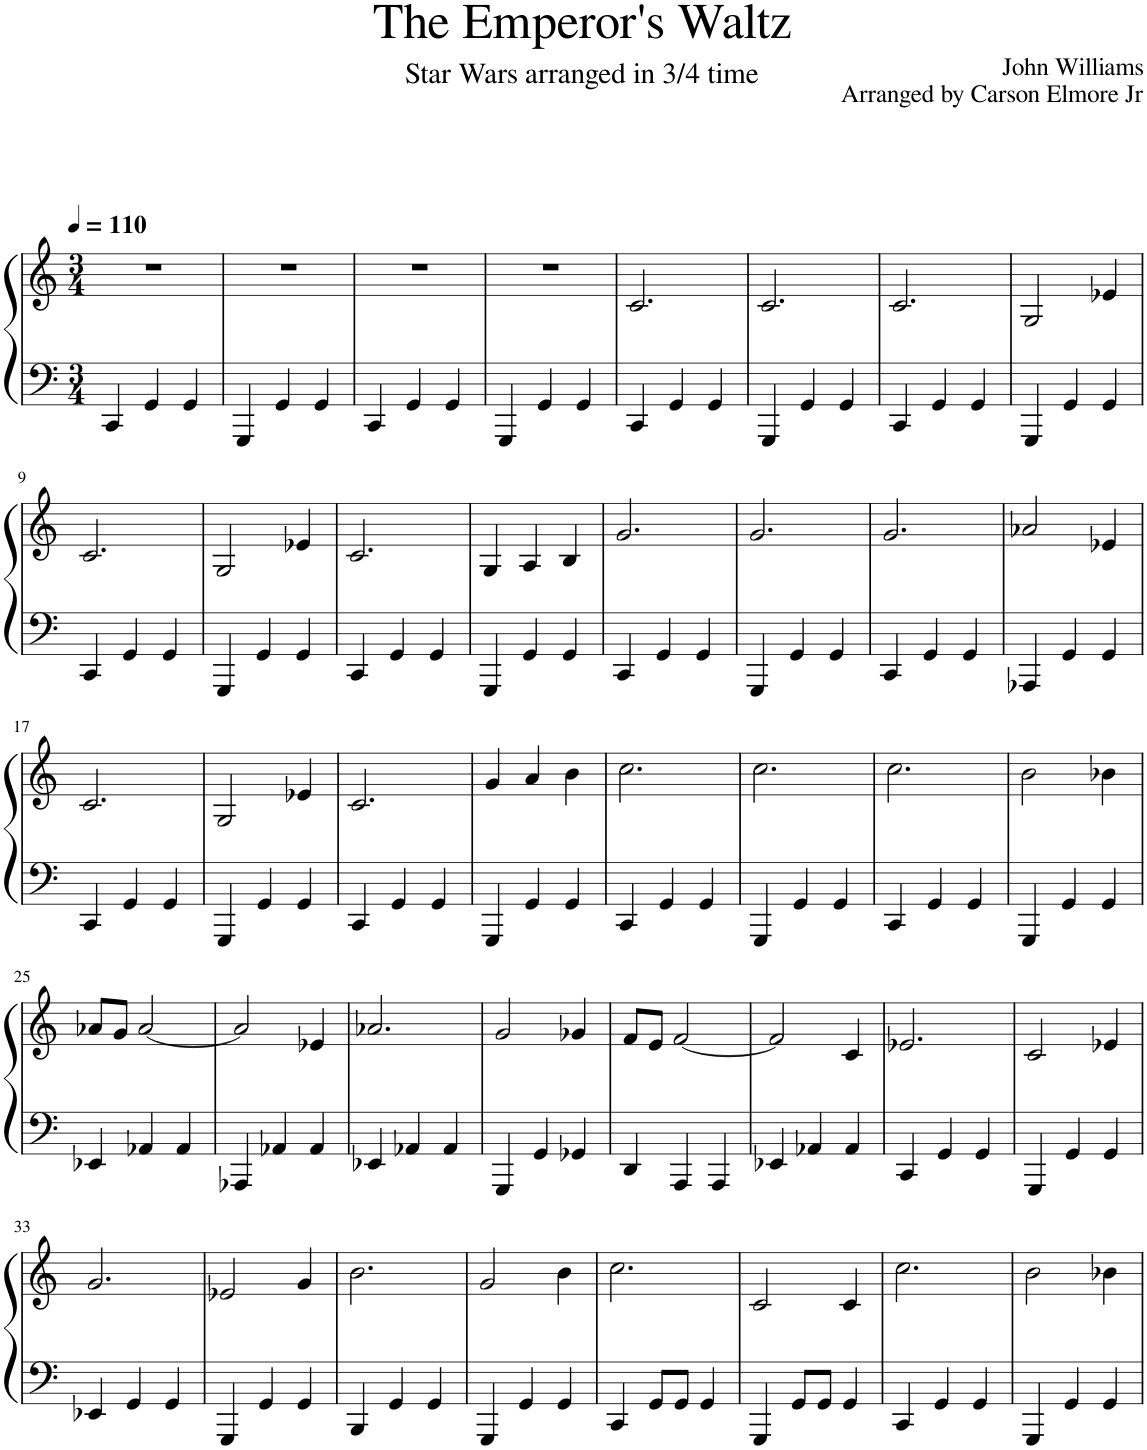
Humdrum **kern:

**kern	**kern
*part1	*part1
*staff2	*staff1
*I"Piano	*
*I'Pno.	*
*clefF4	*clefG2
*k[]	*k[]
*M3/4	*M3/4
*MM110	*MM110
=1	=1
4CC/	2.r
4GG/	.
4GG/	.
=2	=2
4GGG/	2.r
4GG/	.
4GG/	.
=3	=3
4CC/	2.r
4GG/	.
4GG/	.
=4	=4
4GGG/	2.r
4GG/	.
4GG/	.
=5	=5
4CC/	2.c/
4GG/	.
4GG/	.
=6	=6
4GGG/	2.c/
4GG/	.
4GG/	.
=7	=7
4CC/	2.c/
4GG/	.
4GG/	.
=8	=8
4GGG/	2G/
4GG/	.
4GG/	4e-X/
!!LO:LB:g=z
=9	=9
4CC/	2.c/
4GG/	.
4GG/	.
=10	=10
4GGG/	2G/
4GG/	.
4GG/	4e-X/
=11	=11
4CC/	2.c/
4GG/	.
4GG/	.
=12	=12
4GGG/	4G/
4GG/	4A/
4GG/	4B/
=13	=13
4CC/	2.g/
4GG/	.
4GG/	.
=14	=14
4GGG/	2.g/
4GG/	.
4GG/	.
=15	=15
4CC/	2.g/
4GG/	.
4GG/	.
=16	=16
4AAA-X/	2a-X/
4GG/	.
4GG/	4e-X/
!!LO:LB:g=z
=17	=17
4CC/	2.c/
4GG/	.
4GG/	.
=18	=18
4GGG/	2G/
4GG/	.
4GG/	4e-X/
=19	=19
4CC/	2.c/
4GG/	.
4GG/	.
=20	=20
4GGG/	4g/
4GG/	4a/
4GG/	4b\
=21	=21
4CC/	2.cc\
4GG/	.
4GG/	.
=22	=22
4GGG/	2.cc\
4GG/	.
4GG/	.
=23	=23
4CC/	2.cc\
4GG/	.
4GG/	.
=24	=24
4GGG/	2b\
4GG/	.
4GG/	4b-X\
!!LO:LB:g=z
=25	=25
4EE-X/	8a-X/L
.	8g/J
4AA-X/	[2a-/
4AA-/	.
=26	=26
4AAA-X/	2a-/]
4AA-X/	.
4AA-/	4e-X/
=27	=27
4EE-X/	2.a-X/
4AA-X/	.
4AA-/	.
=28	=28
4GGG/	2g/
4GG/	.
4GG-X/	4g-X/
=29	=29
4DD/	8f/L
.	8e/J
4AAA/	[2f/
4AAA/	.
=30	=30
4EE-X/	2f/]
4AA-X/	.
4AA-/	4c/
=31	=31
4CC/	2.e-X/
4GG/	.
4GG/	.
=32	=32
4GGG/	2c/
4GG/	.
4GG/	4e-X/
!!LO:LB:g=z
=33	=33
4EE-X/	2.g/
4GG/	.
4GG/	.
=34	=34
4GGG/	2e-X/
4GG/	.
4GG/	4g/
=35	=35
4BBB/	2.b\
4GG/	.
4GG/	.
=36	=36
4GGG/	2g/
4GG/	.
4GG/	4b\
=37	=37
4CC/	2.cc\
8GG/L	.
8GG/J	.
4GG/	.
=38	=38
4GGG/	2c/
8GG/L	.
8GG/J	.
4GG/	4c/
=39	=39
4CC/	2.cc\
4GG/	.
4GG/	.
=40	=40
4GGG/	2b\
4GG/	.
4GG/	4b-X\
=	=
*-	*-
